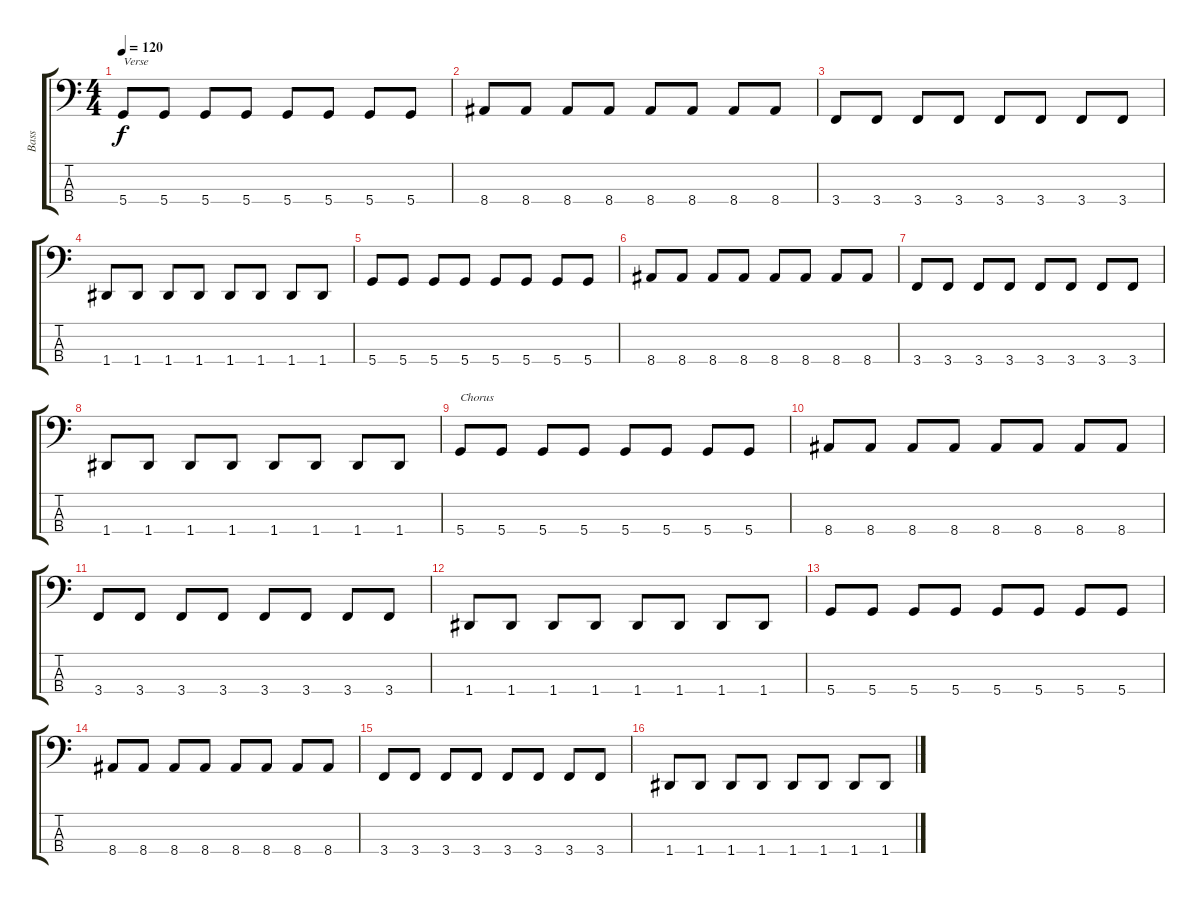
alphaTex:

\track ("Bass" "Bass") {instrument electricbasspick}
\staff {score tabs}
\tuning (G2 D2 A1 D1) {hide}
\ts (4 4)
\tempo 120
\clef f4
\ks c
5.4.8{txt "Verse" dy f} 5.4.8 5.4.8 5.4.8 5.4.8 5.4.8 5.4.8 5.4.8 |
8.4.8 8.4.8 8.4.8 8.4.8 8.4.8 8.4.8 8.4.8 8.4.8 |
3.4.8 3.4.8 3.4.8 3.4.8 3.4.8 3.4.8 3.4.8 3.4.8 |
1.4.8 1.4.8 1.4.8 1.4.8 1.4.8 1.4.8 1.4.8 1.4.8 |
5.4.8 5.4.8 5.4.8 5.4.8 5.4.8 5.4.8 5.4.8 5.4.8 |
8.4.8 8.4.8 8.4.8 8.4.8 8.4.8 8.4.8 8.4.8 8.4.8 |
3.4.8 3.4.8 3.4.8 3.4.8 3.4.8 3.4.8 3.4.8 3.4.8 |
1.4.8 1.4.8 1.4.8 1.4.8 1.4.8 1.4.8 1.4.8 1.4.8 |
5.4.8{txt "Chorus"} 5.4.8 5.4.8 5.4.8 5.4.8 5.4.8 5.4.8 5.4.8 |
8.4.8 8.4.8 8.4.8 8.4.8 8.4.8 8.4.8 8.4.8 8.4.8 |
3.4.8 3.4.8 3.4.8 3.4.8 3.4.8 3.4.8 3.4.8 3.4.8 |
1.4.8 1.4.8 1.4.8 1.4.8 1.4.8 1.4.8 1.4.8 1.4.8 |
5.4.8 5.4.8 5.4.8 5.4.8 5.4.8 5.4.8 5.4.8 5.4.8 |
8.4.8 8.4.8 8.4.8 8.4.8 8.4.8 8.4.8 8.4.8 8.4.8 |
3.4.8 3.4.8 3.4.8 3.4.8 3.4.8 3.4.8 3.4.8 3.4.8 |
1.4.8 1.4.8 1.4.8 1.4.8 1.4.8 1.4.8 1.4.8 1.4.8
